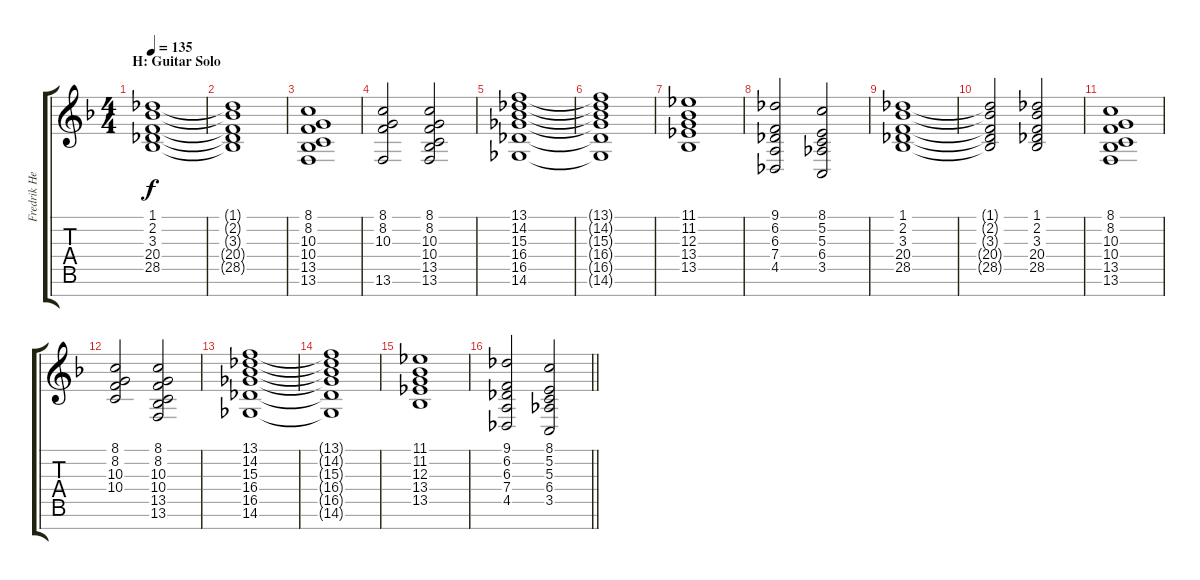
\track ("Fredrik Hermanson" "Fredrik He") {instrument acousticgrandpiano}
\staff {score tabs}
\tuning (E4 B3 G3 D3 A2 E2 B1) {hide}
\ts (4 4)
\section ("" "H: Guitar Solo")
\tempo 135
\clef g2
\ks dminor
(1.1 2.2 3.3 20.4 28.5).1{dy f volume 10} |
(1.1{t} 2.2{t} 3.3{t} 20.4{t} 28.5{t}).1 |
(8.1 8.2 10.3 10.4 13.5 13.6).1 |
(8.1 8.2 10.3 13.6).2 (8.1 8.2 10.3 10.4 13.5 13.6).2 |
(13.1 14.2 15.3 16.4 16.5 14.6).1 |
(13.1{t} 14.2{t} 15.3{t} 16.4{t} 16.5{t} 14.6{t}).1 |
(11.1 11.2 12.3 13.4 13.5).1 |
(9.1 6.2 6.3 7.4 4.5).2 (8.1 5.2 5.3 6.4 3.5).2 |
(1.1 2.2 3.3 20.4 28.5).1 |
(1.1{t} 2.2{t} 3.3{t} 20.4{t} 28.5{t}).2 (1.1 2.2 3.3 20.4 28.5).2 |
(8.1 8.2 10.3 10.4 13.5 13.6).1 |
(8.1 8.2 10.3 10.4).2 (8.1 8.2 10.3 10.4 13.5 13.6).2 |
(13.1 14.2 15.3 16.4 16.5 14.6).1 |
(13.1{t} 14.2{t} 15.3{t} 16.4{t} 16.5{t} 14.6{t}).1 |
(11.1 11.2 12.3 13.4 13.5).1 |
\barLineRight lightlight
(9.1 6.2 6.3 7.4 4.5).2 (8.1 5.2 5.3 6.4 3.5).2
